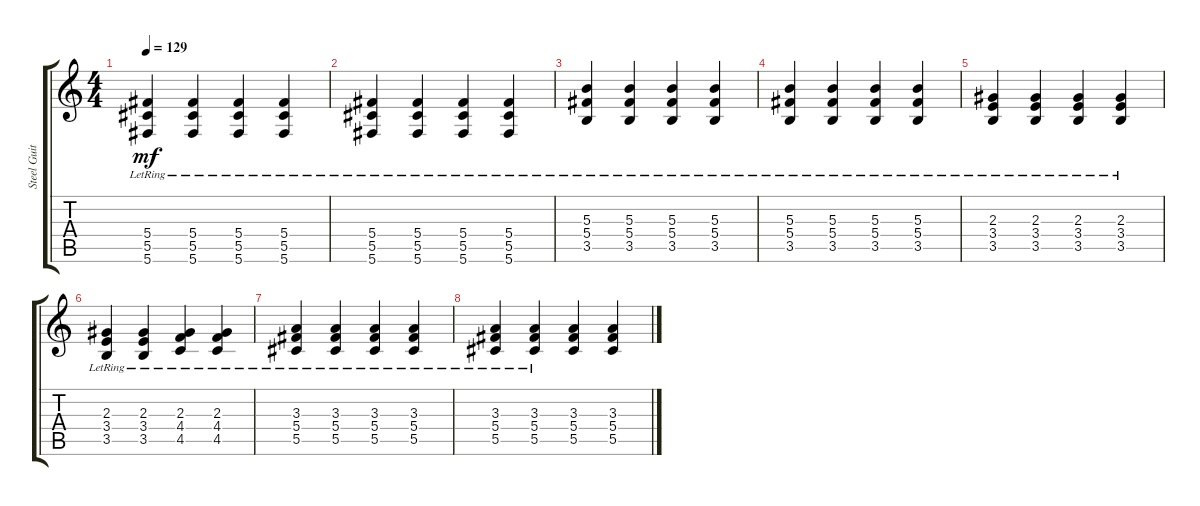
\track ("Steel Guitar" "Steel Guit") {instrument acousticguitarsteel}
\staff {score tabs}
\tuning (Eb4 Bb3 Gb3 Db3 Ab2 Db2) {hide}
\ts (4 4)
\tempo 129
\clef g2
\ks c
(5.4{lr} 5.5{lr} 5.6{lr}).4{dy mf} (5.4{lr} 5.5{lr} 5.6{lr}).4 (5.4{lr} 5.5{lr} 5.6{lr}).4 (5.4{lr} 5.5{lr} 5.6{lr}).4 |
(5.4{lr} 5.5{lr} 5.6{lr}).4 (5.4{lr} 5.5{lr} 5.6{lr}).4 (5.4{lr} 5.5{lr} 5.6{lr}).4 (5.4{lr} 5.5{lr} 5.6{lr}).4 |
(5.3{lr} 5.4{lr} 3.5{lr}).4 (5.3{lr} 5.4{lr} 3.5{lr}).4 (5.3{lr} 5.4{lr} 3.5{lr}).4 (5.3{lr} 5.4{lr} 3.5{lr}).4 |
(5.3{lr} 5.4{lr} 3.5{lr}).4 (5.3{lr} 5.4{lr} 3.5{lr}).4 (5.3{lr} 5.4{lr} 3.5{lr}).4 (5.3{lr} 5.4{lr} 3.5{lr}).4 |
(2.3{lr} 3.4{lr} 3.5{lr}).4 (2.3{lr} 3.4{lr} 3.5{lr}).4 (2.3{lr} 3.4{lr} 3.5{lr}).4 (2.3{lr} 3.4{lr} 3.5{lr}).4 |
(2.3{lr} 3.4{lr} 3.5{lr}).4 (2.3{lr} 3.4{lr} 3.5{lr}).4 (2.3{lr} 4.4{lr} 4.5{lr}).4 (2.3{lr} 4.4{lr} 4.5{lr}).4 |
(3.3{lr} 5.4{lr} 5.5{lr}).4 (3.3{lr} 5.4{lr} 5.5{lr}).4 (3.3{lr} 5.4{lr} 5.5{lr}).4 (3.3{lr} 5.4{lr} 5.5{lr}).4 |
(3.3{lr} 5.4{lr} 5.5{lr}).4 (3.3{lr} 5.4{lr} 5.5{lr}).4 (3.3 5.4 5.5).4 (3.3 5.4 5.5).4
